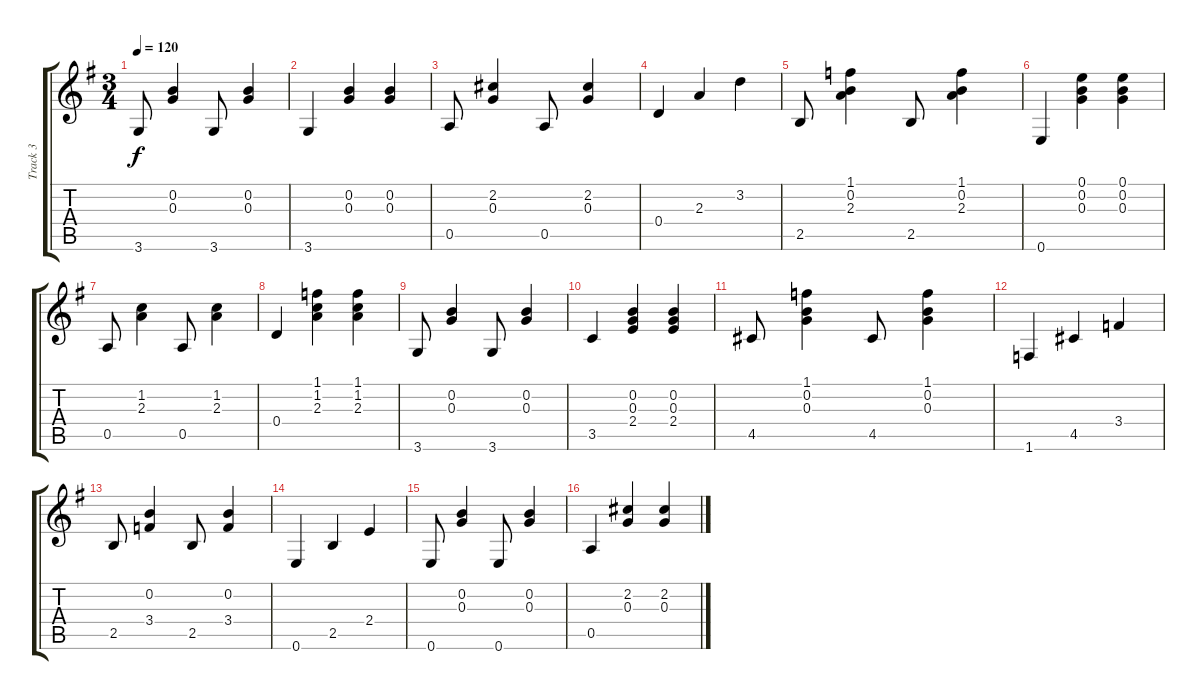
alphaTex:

\track ("Track 3" "Track 3") {instrument acousticguitarsteel}
\staff {score tabs}
\tuning (E4 B3 G3 D3 A2 E2) {hide}
\ts (3 4)
\tempo 120
\clef g2
\ks g
3.6.8{dy f} (0.2 0.3).4 3.6.8 (0.2 0.3).4 |
3.6.4 (0.2 0.3).4 (0.2 0.3).4 |
0.5.8 (2.2 0.3).4 0.5.8 (2.2 0.3).4 |
0.4.4 2.3.4 3.2.4 |
2.5.8 (1.1 0.2 2.3).4 2.5.8 (1.1 0.2 2.3).4 |
0.6.4 (0.1 0.2 0.3).4 (0.1 0.2 0.3).4 |
0.5.8 (1.2 2.3).4 0.5.8 (1.2 2.3).4 |
0.4.4 (1.1 1.2 2.3).4 (1.1 1.2 2.3).4 |
3.6.8 (0.2 0.3).4 3.6.8 (0.2 0.3).4 |
3.5.4 (0.2 0.3 2.4).4 (0.2 0.3 2.4).4 |
4.5.8 (1.1 0.2 0.3).4 4.5.8 (1.1 0.2 0.3).4 |
1.6.4 4.5.4 3.4.4 |
2.5.8 (0.2 3.4).4 2.5.8 (0.2 3.4).4 |
0.6.4 2.5.4 2.4.4 |
0.6.8 (0.2 0.3).4 0.6.8 (0.2 0.3).4 |
0.5.4 (2.2 0.3).4 (2.2 0.3).4
